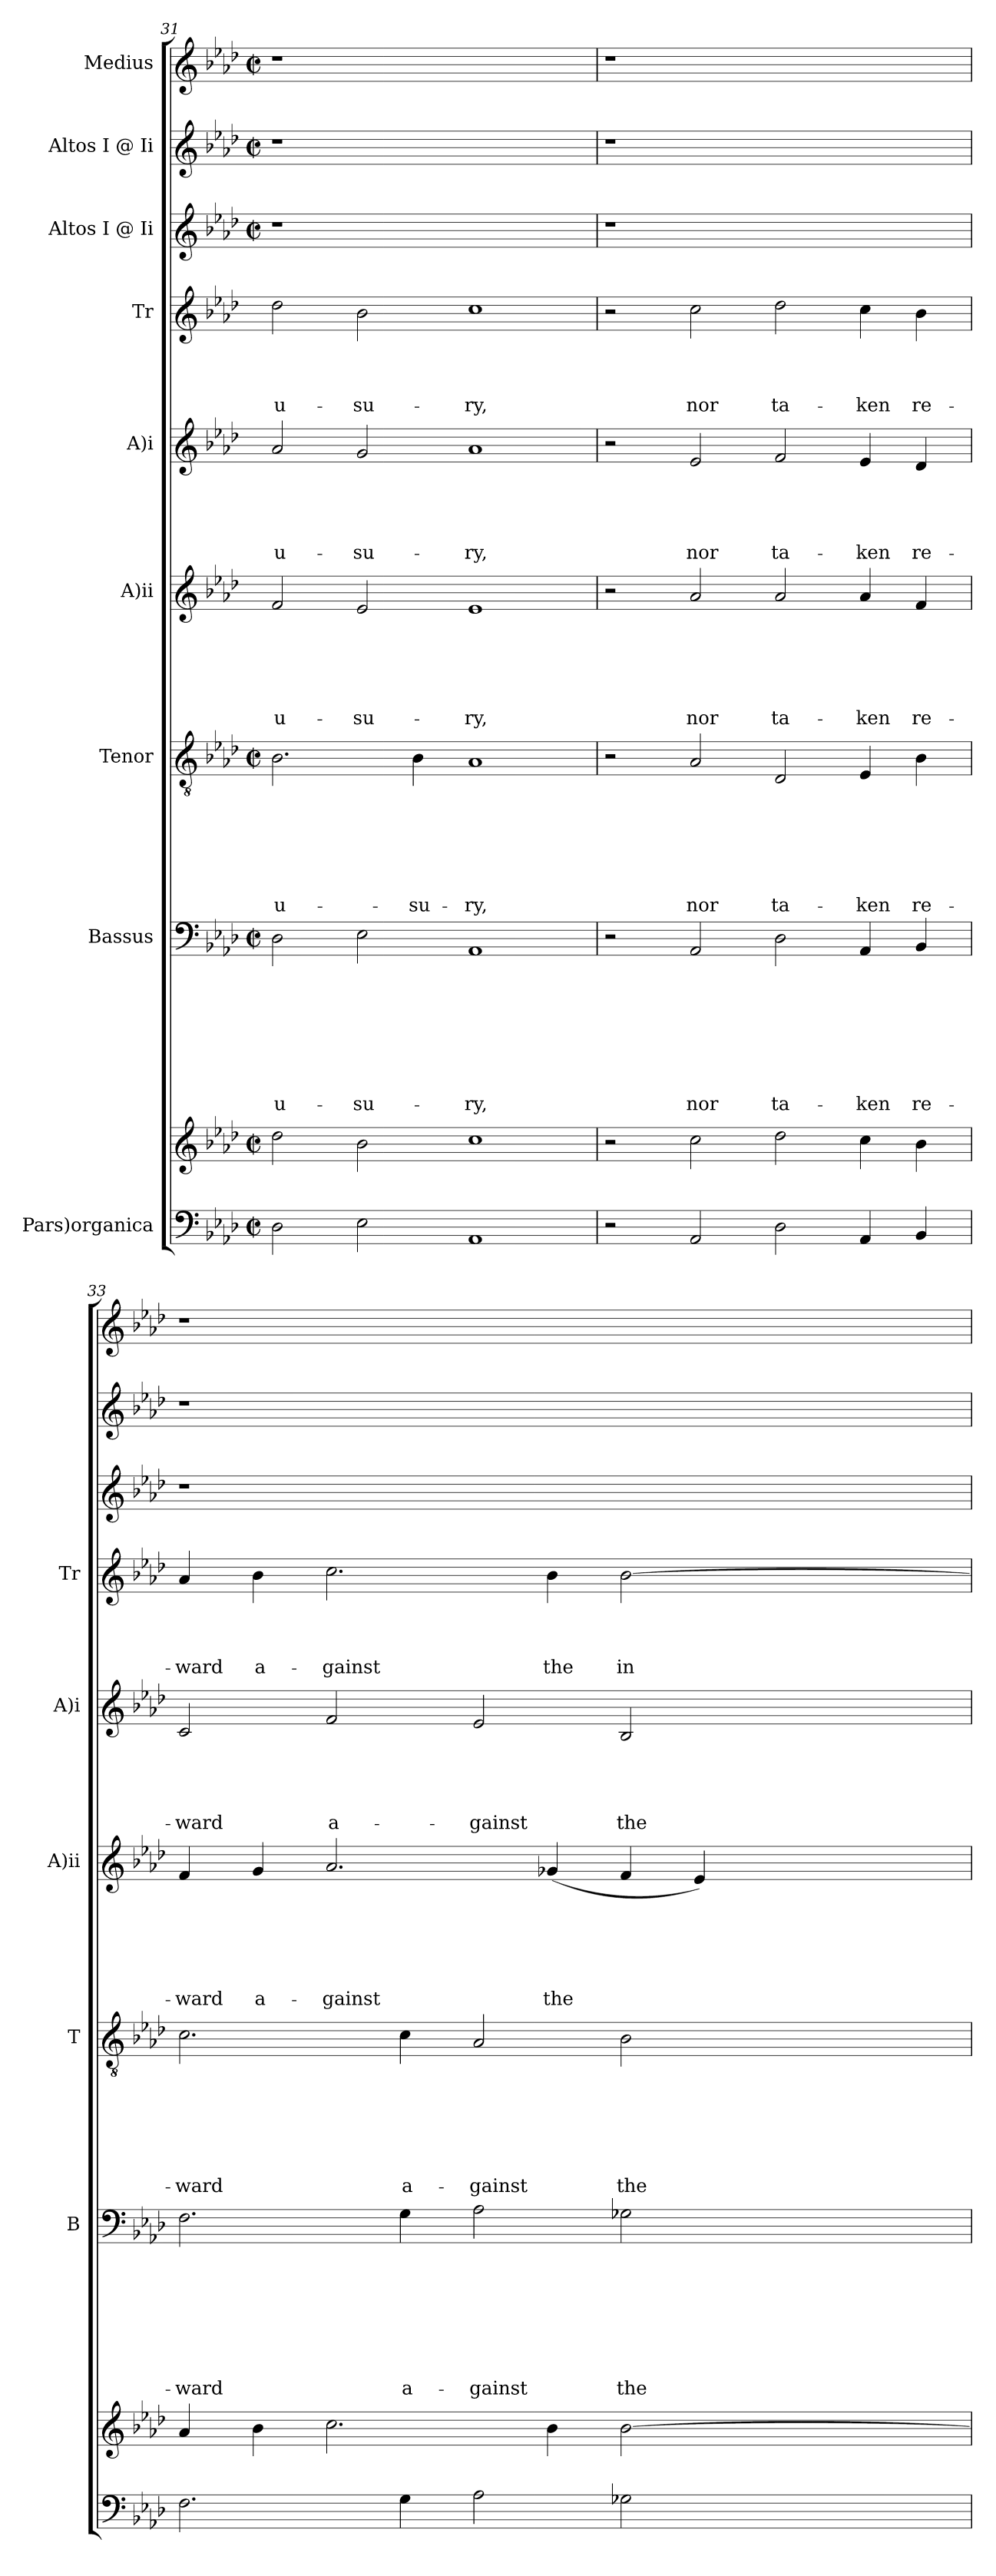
**kern	**kern	**kern	**text	**text	**text	**text	**text	**text	**text	**text	**kern	**text	**text	**text	**text	**text	**text	**text	**kern	**text	**text	**text	**text	**text	**text	**kern	**text	**text	**text	**text	**text	**kern	**text	**text	**text	**text	**kern	**kern	**kern
*part9	*part9	*part8	*part8	*part8	*part8	*part8	*part8	*part8	*part8	*part8	*part7	*part7	*part7	*part7	*part7	*part7	*part7	*part7	*part6	*part6	*part6	*part6	*part6	*part6	*part6	*part5	*part5	*part5	*part5	*part5	*part5	*part4	*part4	*part4	*part4	*part4	*part3	*part2	*part1
*staff10	*staff9	*staff8	*staff8	*staff8	*staff8	*staff8	*staff8	*staff8	*staff8	*staff8	*staff7	*staff7	*staff7	*staff7	*staff7	*staff7	*staff7	*staff7	*staff6	*staff6	*staff6	*staff6	*staff6	*staff6	*staff6	*staff5	*staff5	*staff5	*staff5	*staff5	*staff5	*staff4	*staff4	*staff4	*staff4	*staff4	*staff3	*staff2	*staff1
*I"Pars)organica	*	*I"Bassus	*	*	*	*	*	*	*	*	*I"Tenor	*	*	*	*	*	*	*	*I"A)ii	*	*	*	*	*	*	*I"A)i	*	*	*	*	*	*I"Tr	*	*	*	*	*I"Altos I @ Ii	*I"Altos I @ Ii	*I"Medius
*	*	*I'B	*	*	*	*	*	*	*	*	*I'T	*	*	*	*	*	*	*	*I'A)ii	*	*	*	*	*	*	*I'A)i	*	*	*	*	*	*I'Tr	*	*	*	*	*	*	*
*clefF4	*clefG2	*clefF4	*	*	*	*	*	*	*	*	*clefGv2	*	*	*	*	*	*	*	*clefG2	*	*	*	*	*	*	*clefG2	*	*	*	*	*	*clefG2	*	*	*	*	*clefG2	*clefG2	*clefG2
*k[b-e-a-d-]	*k[b-e-a-d-]	*k[b-e-a-d-]	*	*	*	*	*	*	*	*	*k[b-e-a-d-]	*	*	*	*	*	*	*	*k[b-e-a-d-]	*	*	*	*	*	*	*k[b-e-a-d-]	*	*	*	*	*	*k[b-e-a-d-]	*	*	*	*	*k[b-e-a-d-]	*k[b-e-a-d-]	*k[b-e-a-d-]
*A-:	*A-:	*A-:	*	*	*	*	*	*	*	*	*A-:	*	*	*	*	*	*	*	*A-:	*	*	*	*	*	*	*A-:	*	*	*	*	*	*A-:	*	*	*	*	*A-:	*A-:	*A-:
*M2/2	*M2/2	*M2/2	*	*	*	*	*	*	*	*	*M2/2	*	*	*	*	*	*	*	*	*	*	*	*	*	*	*	*	*	*	*	*	*	*	*	*	*	*M2/2	*M2/2	*M2/2
*met(c|)	*met(c|)	*met(c|)	*	*	*	*	*	*	*	*	*met(c|)	*	*	*	*	*	*	*	*	*	*	*	*	*	*	*	*	*	*	*	*	*	*	*	*	*	*met(c|)	*met(c|)	*met(c|)
=31	=31	=31	=31	=31	=31	=31	=31	=31	=31	=31	=31	=31	=31	=31	=31	=31	=31	=31	=31	=31	=31	=31	=31	=31	=31	=31	=31	=31	=31	=31	=31	=31	=31	=31	=31	=31	=31	=31	=31
!	!	!	!	!	!	!	!	!	!	!LO:LY:b	!	!	!	!	!	!	!	!LO:LY:b	!	!	!	!	!	!	!LO:LY:b	!	!	!	!	!	!LO:LY:b	!	!	!	!	!LO:LY:b	!	!	!
2D-\	2dd-\	2D-\	.	.	.	.	.	.	.	u-	2.B-\	.	.	.	.	.	.	u-	2f/	.	.	.	.	.	u-	2a-/	.	.	.	.	u-	2dd-\	.	.	.	u-	1r	1r	1r
!	!	!	!	!	!	!	!	!	!	!LO:LY:b	!	!	!	!	!	!	!	!	!	!	!	!	!	!	!LO:LY:b	!	!	!	!	!	!LO:LY:b	!	!	!	!	!LO:LY:b	!	!	!
2E-\	2b-\	2E-\	.	.	.	.	.	.	.	-su-	.	.	.	.	.	.	.	.	2e-/	.	.	.	.	.	-su-	2g/	.	.	.	.	-su-	2b-\	.	.	.	-su-	.	.	.
!	!	!	!	!	!	!	!	!	!	!	!	!	!	!	!	!	!	!LO:LY:b	!	!	!	!	!	!	!	!	!	!	!	!	!	!	!	!	!	!	!	!	!
.	.	.	.	.	.	.	.	.	.	.	4B-\	.	.	.	.	.	.	-su-	.	.	.	.	.	.	.	.	.	.	.	.	.	.	.	.	.	.	.	.	.
!	!	!	!	!	!	!	!	!	!	!LO:LY:b	!	!	!	!	!	!	!	!LO:LY:b:rj	!	!	!	!	!	!	!LO:LY:b	!	!	!	!	!	!LO:LY:b	!	!	!	!	!LO:LY:b	!	!	!
1AA-	1cc	1AA-	.	.	.	.	.	.	.	-ry,	1A-	.	.	.	.	.	.	-ry,	1e-	.	.	.	.	.	-ry,	1a-	.	.	.	.	-ry,	1cc	.	.	.	-ry,	1ryy	1ryy	1ryy
=32	=32	=32	=32	=32	=32	=32	=32	=32	=32	=32	=32	=32	=32	=32	=32	=32	=32	=32	=32	=32	=32	=32	=32	=32	=32	=32	=32	=32	=32	=32	=32	=32	=32	=32	=32	=32	=32	=32	=32
2r	2r	2r	.	.	.	.	.	.	.	.	2r	.	.	.	.	.	.	.	2r	.	.	.	.	.	.	2r	.	.	.	.	.	2r	.	.	.	.	1r	1r	1r
!	!	!	!	!	!	!	!	!	!	!LO:LY:b	!	!	!	!	!	!	!	!LO:LY:b	!	!	!	!	!	!	!LO:LY:b	!	!	!	!	!	!LO:LY:b	!	!	!	!	!LO:LY:b	!	!	!
2AA-/	2cc\	2AA-/	.	.	.	.	.	.	.	nor	2A-/	.	.	.	.	.	.	nor	2a-/	.	.	.	.	.	nor	2e-/	.	.	.	.	nor	2cc\	.	.	.	nor	.	.	.
!	!	!	!	!	!	!	!	!	!	!LO:LY:b	!	!	!	!	!	!	!	!LO:LY:b	!	!	!	!	!	!	!LO:LY:b	!	!	!	!	!	!LO:LY:b	!	!	!	!	!LO:LY:b	!	!	!
2D-\	2dd-\	2D-\	.	.	.	.	.	.	.	ta-	2D-/	.	.	.	.	.	.	ta-	2a-/	.	.	.	.	.	ta-	2f/	.	.	.	.	ta-	2dd-\	.	.	.	ta-	1ryy	1ryy	1ryy
!	!	!	!	!	!	!	!	!	!	!LO:LY:b	!	!	!	!	!	!	!	!LO:LY:b	!	!	!	!	!	!	!LO:LY:b	!	!	!	!	!	!LO:LY:b	!	!	!	!	!LO:LY:b	!	!	!
4AA-/	4cc\	4AA-/	.	.	.	.	.	.	.	-ken	4E-/	.	.	.	.	.	.	-ken	4a-/	.	.	.	.	.	-ken	4e-/	.	.	.	.	-ken	4cc\	.	.	.	-ken	.	.	.
!	!	!	!	!	!	!	!	!	!	!LO:LY:b	!	!	!	!	!	!	!	!LO:LY:b	!	!	!	!	!	!	!LO:LY:b	!	!	!	!	!	!LO:LY:b	!	!	!	!	!LO:LY:b	!	!	!
4BB-/	4b-\	4BB-/	.	.	.	.	.	.	.	re-	4B-\	.	.	.	.	.	.	re-	4f/	.	.	.	.	.	re-	4d-/	.	.	.	.	re-	4b-\	.	.	.	re-	.	.	.
=33	=33	=33	=33	=33	=33	=33	=33	=33	=33	=33	=33	=33	=33	=33	=33	=33	=33	=33	=33	=33	=33	=33	=33	=33	=33	=33	=33	=33	=33	=33	=33	=33	=33	=33	=33	=33	=33	=33	=33
!	!	!	!	!	!	!	!	!	!	!LO:LY:b	!	!	!	!	!	!	!	!LO:LY:b	!	!	!	!	!	!	!LO:LY:b	!	!	!	!	!	!LO:LY:b	!	!	!	!	!LO:LY:b	!	!	!
2.F\	4a-/	2.F\	.	.	.	.	.	.	.	-ward	2.c\	.	.	.	.	.	.	-ward	4f/	.	.	.	.	.	-ward	2c/	.	.	.	.	-ward	4a-/	.	.	.	-ward	1r	1r	1r
!	!	!	!	!	!	!	!	!	!	!	!	!	!	!	!	!	!	!	!	!	!	!	!	!	!LO:LY:b	!	!	!	!	!	!	!	!	!	!	!LO:LY:b	!	!	!
.	4b-\	.	.	.	.	.	.	.	.	.	.	.	.	.	.	.	.	.	4g/	.	.	.	.	.	a-	.	.	.	.	.	.	4b-\	.	.	.	a-	.	.	.
!	!	!	!	!	!	!	!	!	!	!	!	!	!	!	!	!	!	!	!	!	!	!	!	!	!LO:LY:b	!	!	!	!	!	!LO:LY:b	!	!	!	!	!LO:LY:b	!	!	!
.	2.cc\	.	.	.	.	.	.	.	.	.	.	.	.	.	.	.	.	.	2.a-/	.	.	.	.	.	-gainst	2f/	.	.	.	.	a-	2.cc\	.	.	.	-gainst	.	.	.
!	!	!	!	!	!	!	!	!	!	!LO:LY:b	!	!	!	!	!	!	!	!LO:LY:b	!	!	!	!	!	!	!	!	!	!	!	!	!	!	!	!	!	!	!	!	!
4G\	.	4G\	.	.	.	.	.	.	.	a-	4c\	.	.	.	.	.	.	a-	.	.	.	.	.	.	.	.	.	.	.	.	.	.	.	.	.	.	.	.	.
!	!	!	!	!	!	!	!	!	!	!LO:LY:b	!	!	!	!	!	!	!	!LO:LY:b	!	!	!	!	!	!	!	!	!	!	!	!	!LO:LY:b	!	!	!	!	!	!	!	!
2A-\	.	2A-\	.	.	.	.	.	.	.	-gainst	2A-/	.	.	.	.	.	.	-gainst	.	.	.	.	.	.	.	2e-/	.	.	.	.	-gainst	.	.	.	.	.	1ryy	1ryy	1ryy
!	!	!	!	!	!	!	!	!	!	!	!	!	!	!	!	!	!	!	!	!	!	!	!	!	!LO:LY:b	!	!	!	!	!	!	!	!	!	!	!LO:LY:b	!	!	!
.	4b-\	.	.	.	.	.	.	.	.	.	.	.	.	.	.	.	.	.	(<4g-/	.	.	.	.	.	the	.	.	.	.	.	.	4b-\	.	.	.	the	.	.	.
!	!	!	!	!	!	!	!	!	!	!LO:LY:b	!	!	!	!	!	!	!	!LO:LY:b	!	!	!	!	!	!	!	!	!	!	!	!	!LO:LY:b	!	!	!	!	!LO:LY:b	!	!	!
2G-X\	[>2b-\	2G-X\	.	.	.	.	.	.	.	the	2B-\	.	.	.	.	.	.	the	4f/	.	.	.	.	.	.	2B-/	.	.	.	.	the	[>2b-\	.	.	.	in-	.	.	.
.	.	.	.	.	.	.	.	.	.	.	.	.	.	.	.	.	.	.	4e-/)	.	.	.	.	.	.	.	.	.	.	.	.	.	.	.	.	.	.	.	.
=	=	=	=	=	=	=	=	=	=	=	=	=	=	=	=	=	=	=	=	=	=	=	=	=	=	=	=	=	=	=	=	=	=	=	=	=	=	=	=
*-	*-	*-	*-	*-	*-	*-	*-	*-	*-	*-	*-	*-	*-	*-	*-	*-	*-	*-	*-	*-	*-	*-	*-	*-	*-	*-	*-	*-	*-	*-	*-	*-	*-	*-	*-	*-	*-	*-	*-
